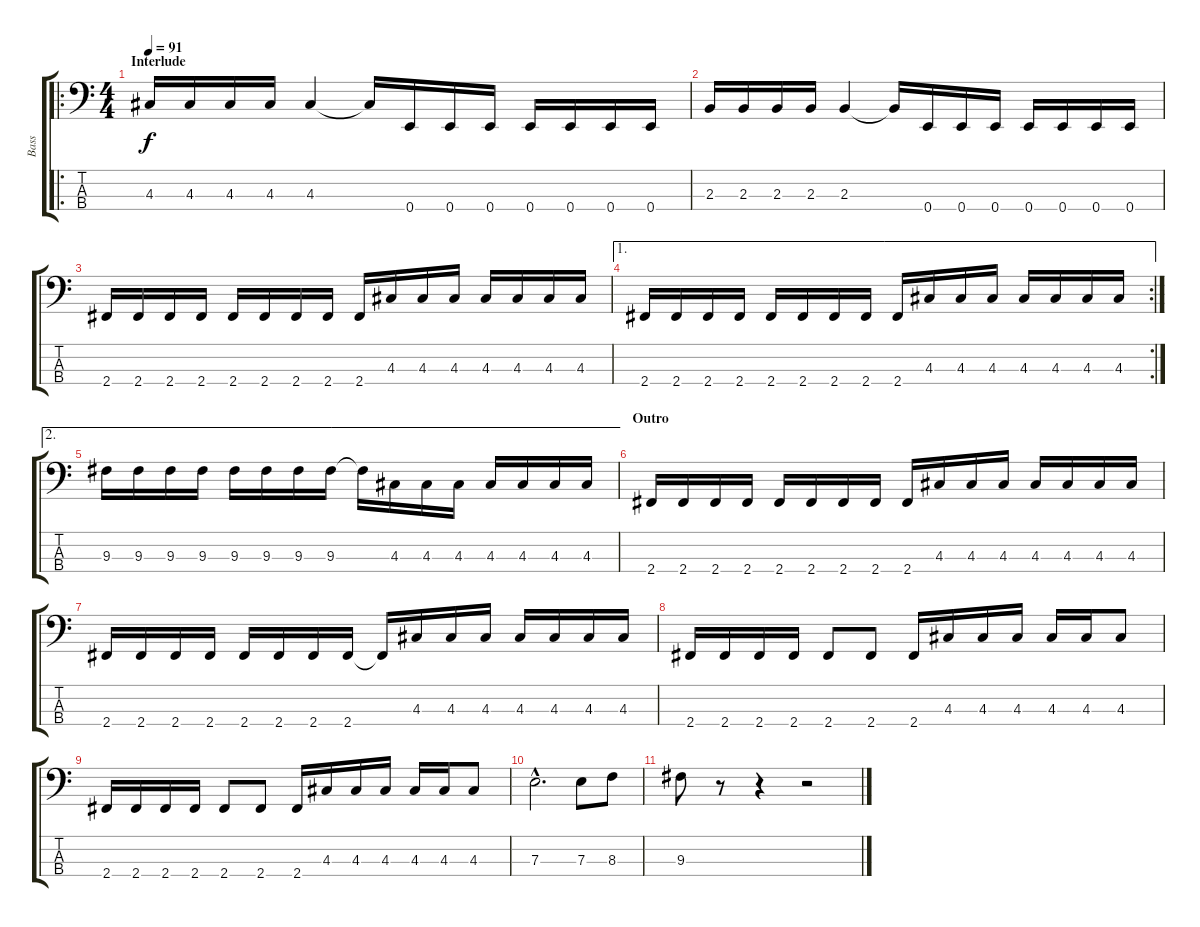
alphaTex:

\track ("Bass" "Bass") {instrument electricbassfinger}
\staff {score tabs}
\tuning (G2 D2 A1 E1) {hide}
\ro
\ts (4 4)
\section ("" "Interlude")
\tempo 91
\clef f4
\ks c
4.3.16{dy f} 4.3.16 4.3.16 4.3.16 4.3.4 4.3{t}.16 0.4.16 0.4.16 0.4.16 0.4.16 0.4.16 0.4.16 0.4.16 |
2.3.16 2.3.16 2.3.16 2.3.16 2.3.4 2.3{t}.16 0.4.16 0.4.16 0.4.16 0.4.16 0.4.16 0.4.16 0.4.16 |
2.4.16 2.4.16 2.4.16 2.4.16 2.4.16 2.4.16 2.4.16 2.4.16 2.4.16 4.3.16 4.3.16 4.3.16 4.3.16 4.3.16 4.3.16 4.3.16 |
\ae 1
\rc 2
2.4.16 2.4.16 2.4.16 2.4.16 2.4.16 2.4.16 2.4.16 2.4.16 2.4.16 4.3.16 4.3.16 4.3.16 4.3.16 4.3.16 4.3.16 4.3.16 |
\ae 2
9.3.16 9.3.16 9.3.16 9.3.16 9.3.16 9.3.16 9.3.16 9.3.16 9.3{t}.16 4.3.16 4.3.16 4.3.16 4.3.16 4.3.16 4.3.16 4.3.16 |
\section ("" "Outro")
2.4.16 2.4.16 2.4.16 2.4.16 2.4.16 2.4.16 2.4.16 2.4.16 2.4.16 4.3.16 4.3.16 4.3.16 4.3.16 4.3.16 4.3.16 4.3.16 |
2.4.16 2.4.16 2.4.16 2.4.16 2.4.16 2.4.16 2.4.16 2.4.16 2.4{t}.16 4.3.16 4.3.16 4.3.16 4.3.16 4.3.16 4.3.16 4.3.16 |
2.4.16 2.4.16 2.4.16 2.4.16 2.4.8 2.4.8 2.4.16 4.3.16 4.3.16 4.3.16 4.3.16 4.3.16 4.3.8 |
2.4.16 2.4.16 2.4.16 2.4.16 2.4.8 2.4.8 2.4.16 4.3.16 4.3.16 4.3.16 4.3.16 4.3.16 4.3.8 |
7.3{hac}.2{d} 7.3.8 8.3.8 |
9.3.8 r.8 r.4 r.2
